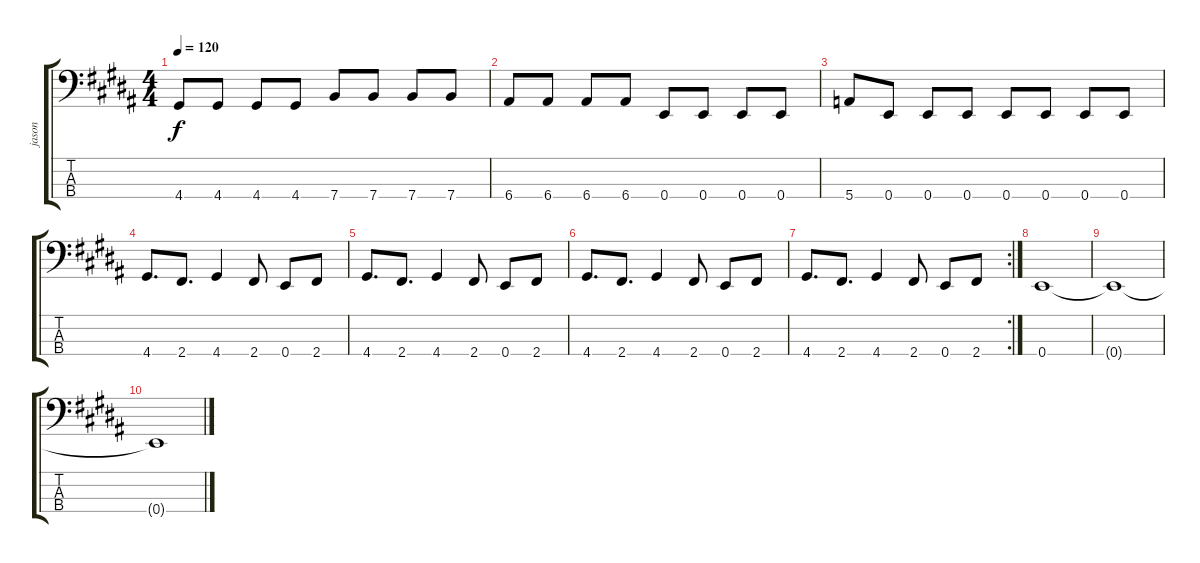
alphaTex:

\track ("jason" "jason") {instrument electricbasspick}
\staff {score tabs}
\tuning (G2 D2 A1 E1) {hide}
\ts (4 4)
\tempo 120
\clef f4
\ks g#minor
4.4.8{dy f} 4.4.8 4.4.8 4.4.8 7.4.8 7.4.8 7.4.8 7.4.8 |
6.4.8 6.4.8 6.4.8 6.4.8 0.4.8 0.4.8 0.4.8 0.4.8 |
5.4.8 0.4.8 0.4.8 0.4.8 0.4.8 0.4.8 0.4.8 0.4.8 |
4.4.8{d} 2.4.8{d} 4.4.4 2.4.8 0.4.8 2.4.8 |
4.4.8{d} 2.4.8{d} 4.4.4 2.4.8 0.4.8 2.4.8 |
4.4.8{d} 2.4.8{d} 4.4.4 2.4.8 0.4.8 2.4.8 |
\rc 2
4.4.8{d} 2.4.8{d} 4.4.4 2.4.8 0.4.8 2.4.8 |
0.4.1 |
0.4{t}.1 |
0.4{t}.1
